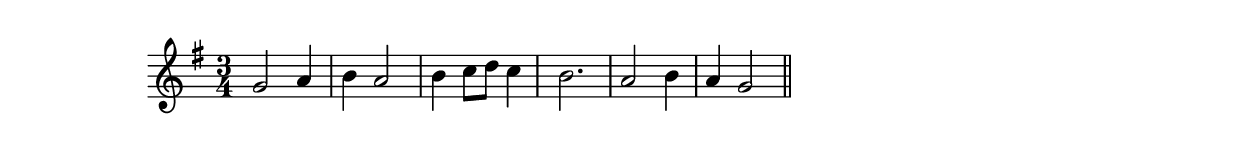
\version "2.19.49"
%{\header {
  composer = "B. Crowell"
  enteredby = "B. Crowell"
}%}
\score{{\key g \major
\time 3/4
%{\tempo 4=120
%}\relative g' {
 g2 a4 | b4 a2 | b4 c8 d c4 | b2. | a2 b4 | a4 g2 
 \bar "||"
}

}}